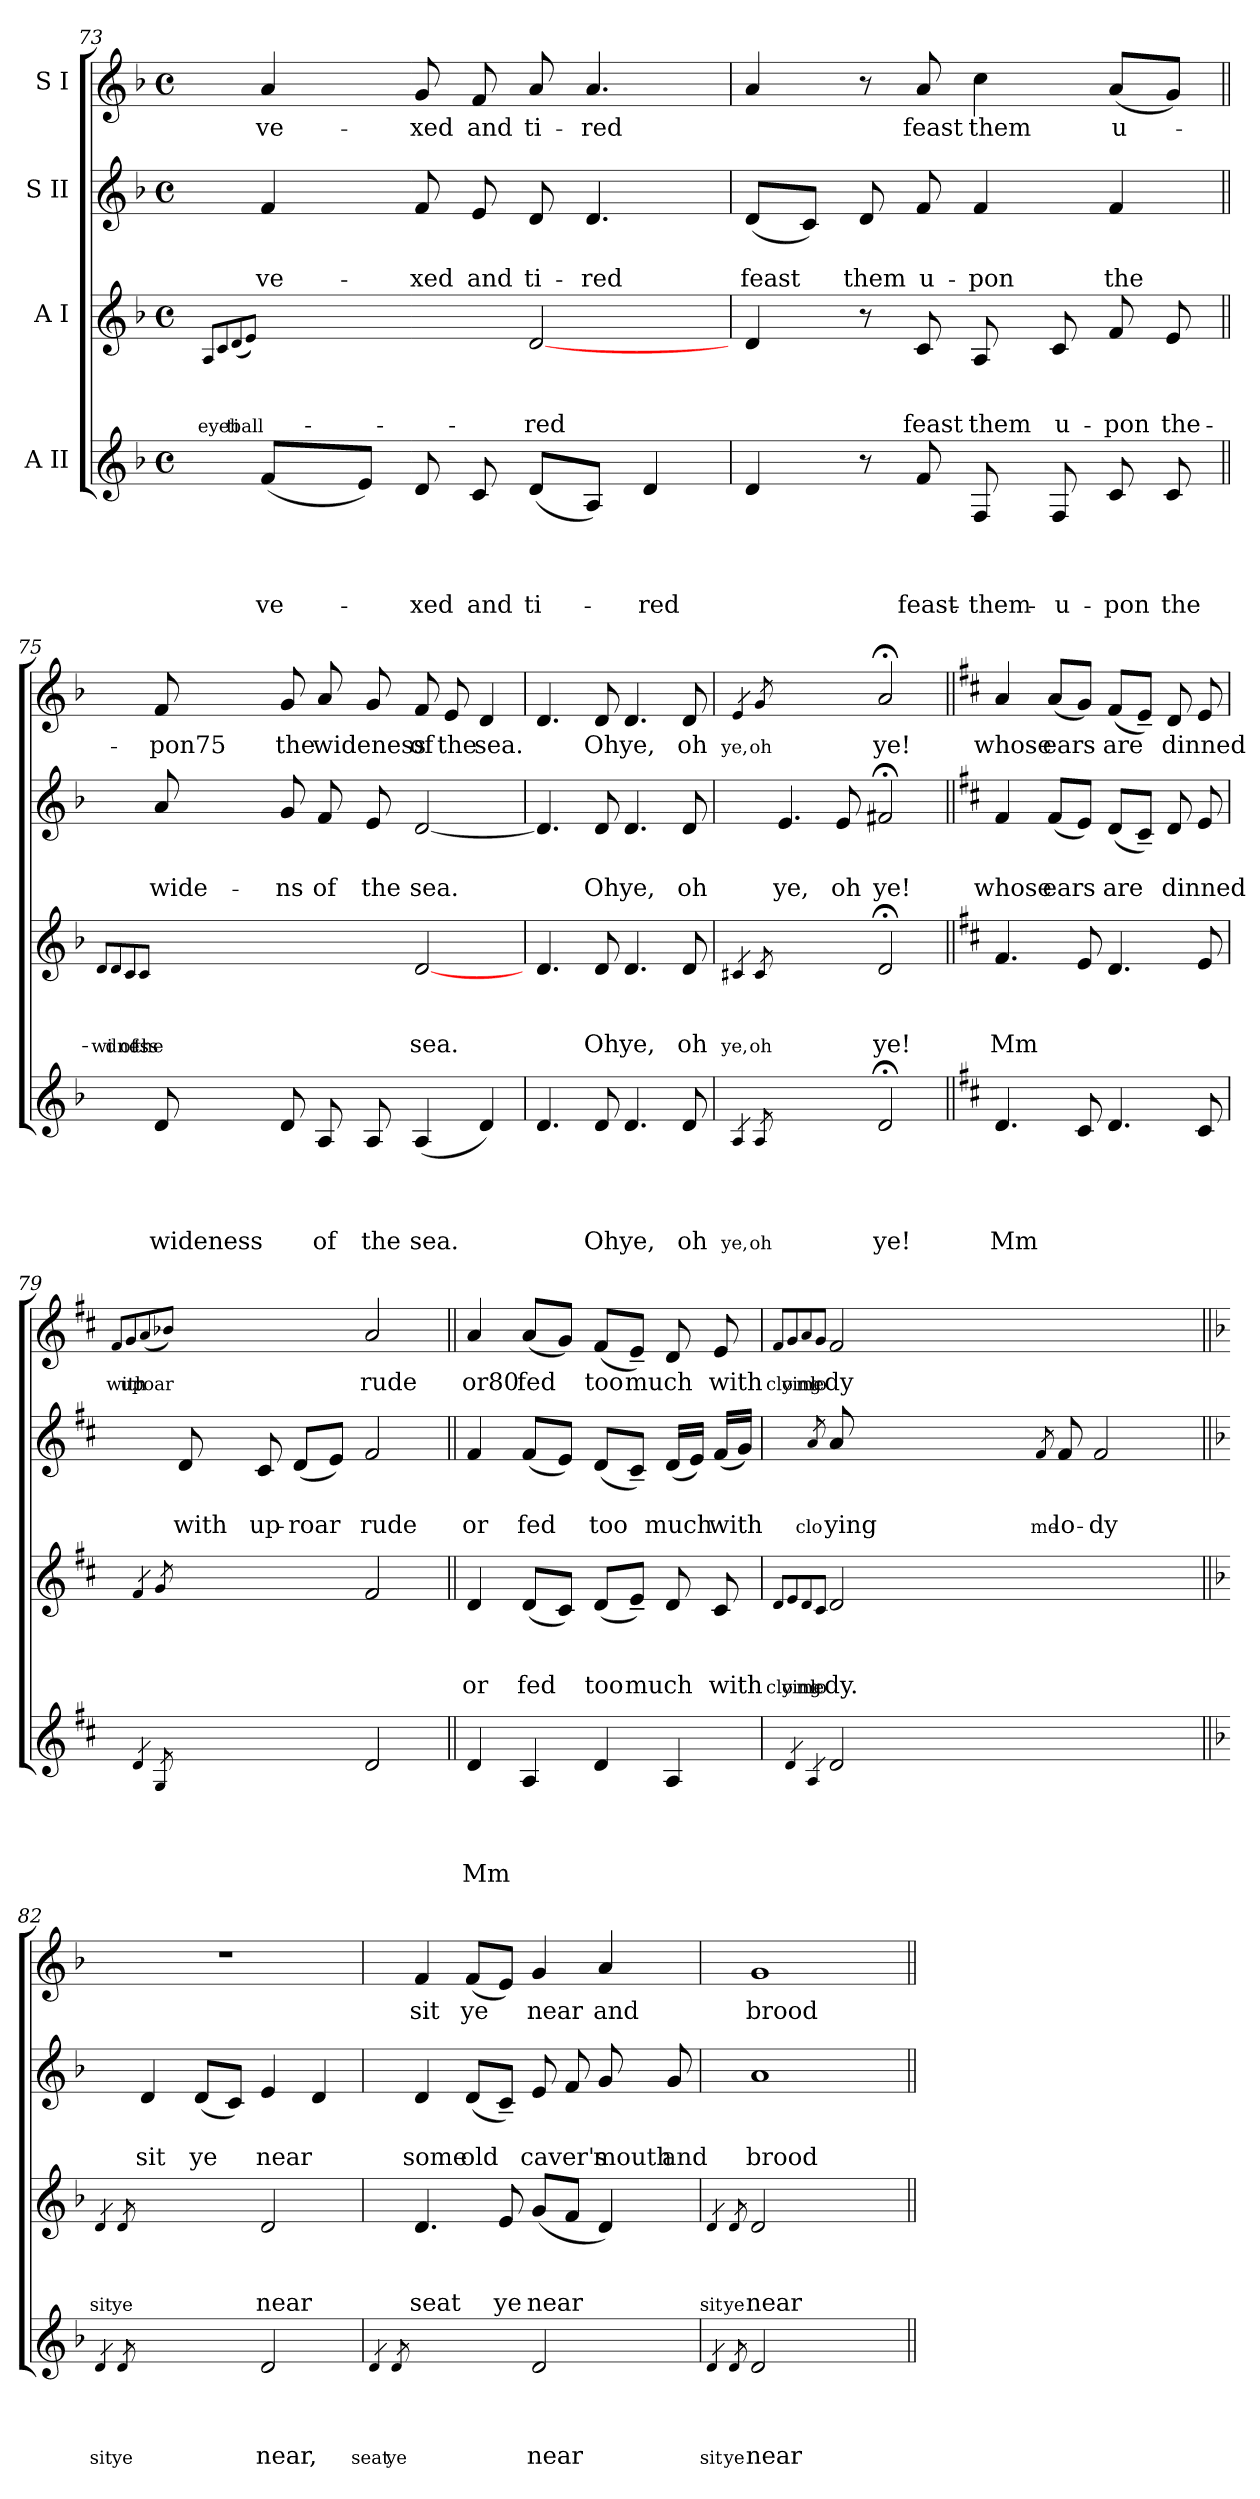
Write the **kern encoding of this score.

**kern	**text	**text	**text	**text	**kern	**text	**text	**text	**kern	**text	**text	**kern	**text
*part4	*part4	*part4	*part4	*part4	*part3	*part3	*part3	*part3	*part2	*part2	*part2	*part1	*part1
*staff4	*staff4	*staff4	*staff4	*staff4	*staff3	*staff3	*staff3	*staff3	*staff2	*staff2	*staff2	*staff1	*staff1
*I"A II	*	*	*	*	*I"A I	*	*	*	*I"S II	*	*	*I"S I	*
*clefG2	*	*	*	*	*clefG2	*	*	*	*clefG2	*	*	*clefG2	*
*k[b-]	*	*	*	*	*k[b-]	*	*	*	*k[b-]	*	*	*k[b-]	*
*F:	*	*	*	*	*F:	*	*	*	*F:	*	*	*F:	*
*M4/4	*	*	*	*	*M4/4	*	*	*	*M4/4	*	*	*M4/4	*
*met(c)	*	*	*	*	*met(c)	*	*	*	*met(c)	*	*	*met(c)	*
=73	=73	=73	=73	=73	=73	=73	=73	=73	=73	=73	=73	=73	=73
!	!	!	!	!	!	!	!	!LO:LY:b	!	!	!	!	!
.	.	.	.	.	8qA/L	.	.	eyeball	.	.	.	.	.
.	.	.	.	.	8qc/	.	.	.	.	.	.	.	.
!	!	!	!	!	!	!	!	!LO:LY:b	!	!	!	!	!
.	.	.	.	.	(<8qd/	.	.	ti-	.	.	.	.	.
.	.	.	.	.	8qe/J)	.	.	.	.	.	.	.	.
!	!	!	!	!LO:LY:b	!	!	!	!	!	!	!LO:LY:b	!	!LO:LY:b
(<8f/L	.	.	.	ve-	2ryy	.	.	.	4f/	.	ve-	4a/	ve-
8e/J)	.	.	.	.	.	.	.	.	.	.	.	.	.
!	!	!	!	!LO:LY:b	!	!	!	!	!	!	!LO:LY:b	!	!LO:LY:b
8d/	.	.	.	-xed	.	.	.	.	8f/	.	-xed	8g/	-xed
!	!	!	!	!LO:LY:b	!	!	!	!	!	!	!LO:LY:b	!	!LO:LY:b
8c/	.	.	.	and	.	.	.	.	8e/	.	and	8f/	and
!	!	!	!	!LO:LY:b	!	!	!	!LO:LY:b	!	!	!LO:LY:b	!	!LO:LY:b
(<8d/L	.	.	.	ti-	[<2d/	.	.	-red	8d/	.	ti-	8a/	ti-
!	!	!	!	!	!	!	!	!	!	!	!LO:LY:b	!	!LO:LY:b
8A/J)	.	.	.	.	.	.	.	.	4.d/	.	-red	4.a/	-red
!	!	!	!	!LO:LY:b	!	!	!	!	!	!	!	!	!
4d/	.	.	.	-red	.	.	.	.	.	.	.	.	.
=74	=74	=74	=74	=74	=74	=74	=74	=74	=74	=74	=74	=74	=74
!	!	!	!	!	!	!	!	!	!	!	!LO:LY:b	!	!
4d/	.	.	.	.	4d/	.	.	.	(<8d/L	.	feast	4a/	.
.	.	.	.	.	.	.	.	.	8c/J)	.	.	.	.
!	!	!	!	!	!	!	!	!	!	!	!LO:LY:b	!	!
8r	.	.	.	.	8r	.	.	.	8d/	.	them	8r	.
!	!	!	!	!LO:LY:b	!	!	!	!LO:LY:b	!	!	!LO:LY:b	!	!LO:LY:b
8f/	.	.	.	feast-	8c/	.	.	feast	8f/	.	u-	8a/	feast
!	!	!	!	!LO:LY:b	!	!	!	!LO:LY:b	!	!	!LO:LY:b	!	!LO:LY:b
8F/	.	.	.	-them-	8A/	.	.	them	4f/	.	-pon	4cc\	them
!	!	!	!	!LO:LY:b	!	!	!	!LO:LY:b	!	!	!	!	!
8F/	.	.	.	-u-	8c/	.	.	u-	.	.	.	.	.
!	!	!	!	!LO:LY:b	!	!	!	!LO:LY:b	!	!	!LO:LY:b	!	!LO:LY:b
8c/	.	.	.	-pon	8f/	.	.	-pon	4f/	.	the	(<8a/L	u-
!	!	!	!	!LO:LY:b	!	!	!	!LO:LY:b	!	!	!	!	!
8c/	.	.	.	the	8e/	.	.	the-	.	.	.	8g/J)	.
!!LO:LB:g=z
=75||	=75||	=75||	=75||	=75||	=75||	=75||	=75||	=75||	=75||	=75||	=75||	=75||	=75||
!	!	!	!	!	!	!	!	!LO:LY:b	!	!	!	!	!
.	.	.	.	.	8qd/L	.	.	-wi-	.	.	.	.	.
!	!	!	!	!	!	!	!	!LO:LY:b	!	!	!	!	!
.	.	.	.	.	8qd/	.	.	-dness	.	.	.	.	.
!	!	!	!	!	!	!	!	!LO:LY:b	!	!	!	!	!
.	.	.	.	.	8qc/	.	.	of	.	.	.	.	.
!	!	!	!	!	!	!	!	!LO:LY:b	!	!	!	!	!
.	.	.	.	.	8qc/J	.	.	the	.	.	.	.	.
!	!	!	!	!LO:LY:b	!	!	!	!	!	!	!LO:LY:b	!	!LO:LY:b
8d/	.	.	.	wideness	2ryy	.	.	.	8a/	.	wide-	8f/	-pon75
!	!	!	!	!	!	!	!	!	!	!	!LO:LY:b	!	!LO:LY:b
8d/	.	.	.	.	.	.	.	.	8g/	.	-ns	8g/	the
!	!	!	!	!LO:LY:b	!	!	!	!	!	!	!LO:LY:b	!	!LO:LY:b
8A/	.	.	.	of	.	.	.	.	8f/	.	of	8a/	wideness
!	!	!	!	!LO:LY:b	!	!	!	!	!	!	!LO:LY:b	!	!
8A/	.	.	.	the	.	.	.	.	8e/	.	the	8g/	.
!	!	!	!	!LO:LY:b	!	!	!	!LO:LY:b	!	!	!LO:LY:b	!	!LO:LY:b
(<4A/	.	.	.	sea.	[<2d/	.	.	sea.	[<2d/	.	sea.	8f/	of
!	!	!	!	!	!	!	!	!	!	!	!	!	!LO:LY:b
.	.	.	.	.	.	.	.	.	.	.	.	8e/	the
!	!	!	!	!	!	!	!	!	!	!	!	!	!LO:LY:b
4d/)	.	.	.	.	.	.	.	.	.	.	.	4d/	sea.
=76	=76	=76	=76	=76	=76	=76	=76	=76	=76	=76	=76	=76	=76
4.d/	.	.	.	.	4.d/	.	.	.	4.d/]	.	.	4.d/	.
!	!	!	!	!LO:LY:b	!	!	!	!LO:LY:b	!	!	!LO:LY:b	!	!LO:LY:b
8d/	.	.	.	Oh	8d/	.	.	Oh	8d/	.	Oh	8d/	Oh
!	!	!	!	!LO:LY:b	!	!	!	!LO:LY:b	!	!	!LO:LY:b	!	!LO:LY:b
4.d/	.	.	.	ye,	4.d/	.	.	ye,	4.d/	.	ye,	4.d/	ye,
!	!	!	!	!LO:LY:b	!	!	!	!LO:LY:b	!	!	!LO:LY:b	!	!LO:LY:b
8d/	.	.	.	oh	8d/	.	.	oh	8d/	.	oh	8d/	oh
=77	=77	=77	=77	=77	=77	=77	=77	=77	=77	=77	=77	=77	=77
!	!	!	!	!LO:LY:b	!	!	!	!LO:LY:b	!	!	!	!	!LO:LY:b
4qA/	.	.	.	ye,	4qc#X/	.	.	ye,	.	.	.	4qe/	ye,
!	!	!	!	!LO:LY:b	!	!	!	!LO:LY:b	!	!	!	!	!LO:LY:b
8qA/	.	.	.	oh	8qc#/	.	.	oh	.	.	.	8qg/	oh
!	!	!	!	!	!	!	!	!	!	!	!LO:LY:b	!	!
2ryy	.	.	.	.	2ryy	.	.	.	4.e/	.	ye,	2ryy	.
!	!	!	!	!	!	!	!	!	!	!	!LO:LY:b	!	!
.	.	.	.	.	.	.	.	.	8e/	.	oh	.	.
!	!	!	!	!LO:LY:b	!	!	!	!LO:LY:b	!	!	!LO:LY:b	!	!LO:LY:b
2d;/	.	.	.	ye!	2d;/	.	.	ye!	2f#X;/	.	ye!	2a;/	ye!
=78||	=78||	=78||	=78||	=78||	=78||	=78||	=78||	=78||	=78||	=78||	=78||	=78||	=78||
*k[f#c#]	*	*	*	*	*k[f#c#]	*	*	*	*k[f#c#]	*	*	*k[f#c#]	*
*D:	*	*	*	*	*D:	*	*	*	*D:	*	*	*D:	*
!	!	!	!	!LO:LY:b	!	!	!	!LO:LY:b	!	!	!LO:LY:b	!	!LO:LY:b
4.d/	.	.	.	Mm	4.f#/	.	.	Mm	4f#/	.	whose	4a/	whose
!	!	!	!	!	!	!	!	!	!	!	!LO:LY:b	!	!LO:LY:b
.	.	.	.	.	.	.	.	.	(<8f#/L	.	ears	(<8a/L	ears
8c#/	.	.	.	.	8e/	.	.	.	8e/J)	.	.	8g/J)	.
!	!	!	!	!	!	!	!	!	!	!	!LO:LY:b	!	!LO:LY:b
4.d/	.	.	.	.	4.d/	.	.	.	(<8d/L	.	are	(<8f#/L	are
.	.	.	.	.	.	.	.	.	8c#~</J)	.	.	8e~</J)	.
!	!	!	!	!	!	!	!	!	!	!	!LO:LY:b	!	!LO:LY:b
.	.	.	.	.	.	.	.	.	8d/	.	dinned	8d/	dinned
8c#/	.	.	.	.	8e/	.	.	.	8e/	.	.	8e/	.
=79	=79	=79	=79	=79	=79	=79	=79	=79	=79	=79	=79	=79	=79
!	!	!	!	!	!	!	!	!	!	!	!	!	!LO:LY:b
.	.	.	.	.	.	.	.	.	.	.	.	8qf#/L	with
!	!	!	!	!	!	!	!	!	!	!	!	!	!LO:LY:b
.	.	.	.	.	.	.	.	.	.	.	.	8qg/	up-
!	!	!	!	!	!	!	!	!	!	!	!	!	!LO:LY:b
4qd/	.	.	.	.	4qf#/	.	.	.	.	.	.	(<8qa/	-roar
8qG/	.	.	.	.	8qg/	.	.	.	.	.	.	8qb-X/J)	.
!	!	!	!	!	!	!	!	!	!	!	!LO:LY:b	!	!
2ryy	.	.	.	.	2ryy	.	.	.	8d/	.	with	2ryy	.
!	!	!	!	!	!	!	!	!	!	!	!LO:LY:b	!	!
.	.	.	.	.	.	.	.	.	8c#/	.	up-	.	.
!	!	!	!	!	!	!	!	!	!	!	!LO:LY:b	!	!
.	.	.	.	.	.	.	.	.	(<8d/L	.	-roar	.	.
.	.	.	.	.	.	.	.	.	8e/J)	.	.	.	.
!	!	!	!	!	!	!	!	!	!	!	!LO:LY:b	!	!LO:LY:b
2d/	.	.	.	.	2f#/	.	.	.	2f#/	.	rude	2a/	rude
!!LO:PB:g=z
=80||	=80||	=80||	=80||	=80||	=80||	=80||	=80||	=80||	=80||	=80||	=80||	=80||	=80||
!	!	!	!	!LO:LY:b	!	!	!	!LO:LY:b	!	!	!LO:LY:b	!	!LO:LY:b
4d/	.	.	.	Mm	4d/	.	.	or	4f#/	.	or	4a/	or80
!	!	!	!	!	!	!	!	!LO:LY:b	!	!	!LO:LY:b	!	!LO:LY:b
4A/	.	.	.	.	(<8d/L	.	.	fed	(<8f#/L	.	fed	(<8a/L	fed
.	.	.	.	.	8c#/J)	.	.	.	8e/J)	.	.	8g/J)	.
!	!	!	!	!	!	!	!	!LO:LY:b	!	!	!LO:LY:b	!	!LO:LY:b
4d/	.	.	.	.	(<8d/L	.	.	too	(<8d/L	.	too	(<8f#/L	too
!	!	!	!	!	!	!	!	!LO:LY:b	!	!	!	!	!LO:LY:b
.	.	.	.	.	8e~</J)	.	.	much	8c#~</J)	.	.	8e~</J)	much
!	!	!	!	!	!	!	!	!	!	!	!LO:LY:b	!	!
4A/	.	.	.	.	8d/	.	.	.	(<16d/LL	.	much	8d/	.
.	.	.	.	.	.	.	.	.	16e/JJ)	.	.	.	.
!	!	!	!	!	!	!	!	!LO:LY:b	!	!	!LO:LY:b	!	!LO:LY:b
.	.	.	.	.	8c#/	.	.	with	(<16f#/LL	.	with	8e/	with
.	.	.	.	.	.	.	.	.	16g/JJ)	.	.	.	.
=81	=81	=81	=81	=81	=81	=81	=81	=81	=81	=81	=81	=81	=81
!	!	!	!	!	!	!	!	!LO:LY:b	!	!	!	!	!LO:LY:b
.	.	.	.	.	8qd/L	.	.	clo	.	.	.	8qf#/L	clo
!	!	!	!	!	!	!	!	!LO:LY:b	!	!	!	!	!LO:LY:b
.	.	.	.	.	8qe/	.	.	ying	.	.	.	8qg/	ying
!	!	!	!	!	!	!	!	!LO:LY:b	!	!	!	!	!LO:LY:b
4qd/	.	.	.	.	8qd/	.	.	me-	.	.	.	8qa/	me-
!	!	!	!	!	!	!	!	!LO:LY:b	!	!	!LO:LY:b	!	!LO:LY:b
4qA/	.	.	.	.	8qc#/J	.	.	-lo-	8qa/	.	clo	8qg/J	-lo-
!	!	!	!	!	!	!	!	!LO:LY:b	!	!	!LO:LY:b	!	!LO:LY:b
2d/	.	.	.	.	2d/	.	.	-dy.	8a/	.	ying	2f#/	-dy
!	!	!	!	!	!	!	!	!	!	!	!LO:LY:b	!	!
.	.	.	.	.	.	.	.	.	8qf#/	.	me-	.	.
!	!	!	!	!	!	!	!	!	!	!	!LO:LY:b	!	!
.	.	.	.	.	.	.	.	.	8f#/	.	-lo-	.	.
!	!	!	!	!	!	!	!	!	!	!	!LO:LY:b	!	!
.	.	.	.	.	.	.	.	.	2f#/	.	-dy	.	.
4ryy	.	.	.	.	4ryy	.	.	.	.	.	.	4ryy	.
=82||	=82||	=82||	=82||	=82||	=82||	=82||	=82||	=82||	=82||	=82||	=82||	=82||	=82||
*k[b-]	*	*	*	*	*k[b-]	*	*	*	*k[b-]	*	*	*k[b-]	*
*F:	*	*	*	*	*F:	*	*	*	*F:	*	*	*F:	*
!	!	!	!	!LO:LY:b	!	!	!	!LO:LY:b	!	!	!	!	!
4qd/	.	.	.	sit	4qd/	.	.	sit	.	.	.	.	.
!	!	!	!	!LO:LY:b	!	!	!	!LO:LY:b	!	!	!	!	!
8qd/	.	.	.	ye	8qd/	.	.	ye	.	.	.	.	.
!	!	!	!	!	!	!	!	!	!	!	!LO:LY:b	!	!
2ryy	.	.	.	.	2ryy	.	.	.	4d/	.	sit	1r	.
!	!	!	!	!	!	!	!	!	!	!	!LO:LY:b	!	!
.	.	.	.	.	.	.	.	.	(<8d/L	.	ye	.	.
.	.	.	.	.	.	.	.	.	8c/J)	.	.	.	.
!	!	!	!	!LO:LY:b	!	!	!	!LO:LY:b	!	!	!LO:LY:b	!	!
2d/	.	.	.	near,	2d/	.	.	near	4e/	.	near	.	.
.	.	.	.	.	.	.	.	.	4d/	.	.	.	.
=83	=83	=83	=83	=83	=83	=83	=83	=83	=83	=83	=83	=83	=83
!	!	!	!	!LO:LY:b	!	!	!	!	!	!	!	!	!
4qd/	.	.	.	seat	.	.	.	.	.	.	.	.	.
!	!	!	!	!LO:LY:b	!	!	!	!	!	!	!	!	!
8qd/	.	.	.	ye	.	.	.	.	.	.	.	.	.
!	!	!	!	!	!	!	!	!LO:LY:b	!	!	!LO:LY:b	!	!LO:LY:b
2ryy	.	.	.	.	4.d/	.	.	seat	4d/	.	some	4f/	sit
!	!	!	!	!	!	!	!	!	!	!	!LO:LY:b	!	!LO:LY:b
.	.	.	.	.	.	.	.	.	(<8d/L	.	old	(<8f/L	ye
!	!	!	!	!	!	!	!	!LO:LY:b	!	!	!	!	!
.	.	.	.	.	8e/	.	.	ye	8c~</J)	.	.	8e/J)	.
!	!	!	!	!LO:LY:b	!	!	!	!LO:LY:b	!	!	!LO:LY:b	!	!LO:LY:b
2d/	.	.	.	near	(<8g/L	.	.	near	8e/	.	caver's	4g/	near
.	.	.	.	.	8f/J	.	.	.	8f/	.	.	.	.
!	!	!	!	!	!	!	!	!	!	!	!LO:LY:b	!	!LO:LY:b
.	.	.	.	.	4d/)	.	.	.	8g/	.	mouth	4a/	and
!	!	!	!	!	!	!	!	!	!	!	!LO:LY:b	!	!
.	.	.	.	.	.	.	.	.	8g/	.	and	.	.
=84	=84	=84	=84	=84	=84	=84	=84	=84	=84	=84	=84	=84	=84
!	!	!	!	!LO:LY:b	!	!	!	!LO:LY:b	!	!	!	!	!
4qd/	.	.	.	sit	4qd/	.	.	sit	.	.	.	.	.
!	!	!	!	!LO:LY:b	!	!	!	!LO:LY:b	!	!	!	!	!
8qd/	.	.	.	ye	8qd/	.	.	ye	.	.	.	.	.
!	!	!	!	!LO:LY:b	!	!	!	!LO:LY:b	!	!	!LO:LY:b	!	!LO:LY:b
2d/	.	.	.	near	2d/	.	.	near	1a	.	brood	1g	brood
2ryy	.	.	.	.	2ryy	.	.	.	.	.	.	.	.
=||	=||	=||	=||	=||	=||	=||	=||	=||	=||	=||	=||	=||	=||
*-	*-	*-	*-	*-	*-	*-	*-	*-	*-	*-	*-	*-	*-
